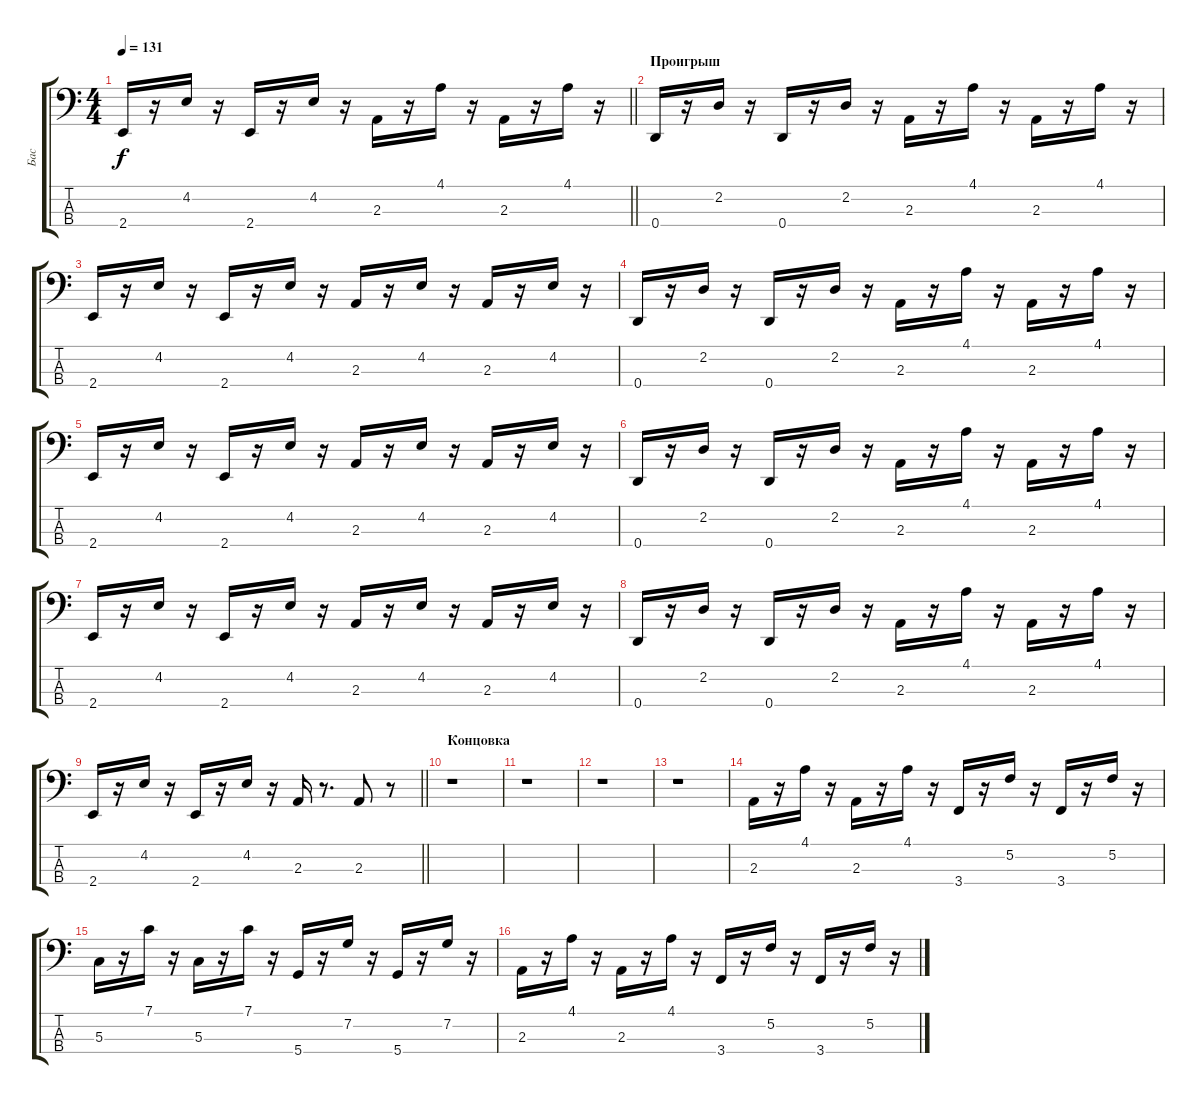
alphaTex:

\track ("Бас" "Бас") {instrument electricbassfinger}
\staff {score tabs}
\tuning (F2 C2 G1 D1) {hide}
\ts (4 4)
\tempo 131
\clef f4
\barLineRight lightlight
\ks c
2.4.16{dy f} r.16 4.2.16 r.16 2.4.16 r.16 4.2.16 r.16 2.3.16 r.16 4.1.16 r.16 2.3.16 r.16 4.1.16 r.16 |
\section ("" "Проигрыш")
0.4.16 r.16 2.2.16 r.16 0.4.16 r.16 2.2.16 r.16 2.3.16 r.16 4.1.16 r.16 2.3.16 r.16 4.1.16 r.16 |
2.4.16 r.16 4.2.16 r.16 2.4.16 r.16 4.2.16 r.16 2.3.16 r.16 4.2.16 r.16 2.3.16 r.16 4.2.16 r.16 |
0.4.16 r.16 2.2.16 r.16 0.4.16 r.16 2.2.16 r.16 2.3.16 r.16 4.1.16 r.16 2.3.16 r.16 4.1.16 r.16 |
2.4.16 r.16 4.2.16 r.16 2.4.16 r.16 4.2.16 r.16 2.3.16 r.16 4.2.16 r.16 2.3.16 r.16 4.2.16 r.16 |
0.4.16 r.16 2.2.16 r.16 0.4.16 r.16 2.2.16 r.16 2.3.16 r.16 4.1.16 r.16 2.3.16 r.16 4.1.16 r.16 |
2.4.16 r.16 4.2.16 r.16 2.4.16 r.16 4.2.16 r.16 2.3.16 r.16 4.2.16 r.16 2.3.16 r.16 4.2.16 r.16 |
0.4.16 r.16 2.2.16 r.16 0.4.16 r.16 2.2.16 r.16 2.3.16 r.16 4.1.16 r.16 2.3.16 r.16 4.1.16 r.16 |
\barLineRight lightlight
2.4.16 r.16 4.2.16 r.16 2.4.16 r.16 4.2.16 r.16 2.3.16 r.8{d} 2.3.8 r.8 |
\section ("" "Концовка")
r.1 |
r.1 |
r.1 |
r.1 |
2.3.16 r.16 4.1.16 r.16 2.3.16 r.16 4.1.16 r.16 3.4.16 r.16 5.2.16 r.16 3.4.16 r.16 5.2.16 r.16 |
5.3.16 r.16 7.1.16 r.16 5.3.16 r.16 7.1.16 r.16 5.4.16 r.16 7.2.16 r.16 5.4.16 r.16 7.2.16 r.16 |
2.3.16 r.16 4.1.16 r.16 2.3.16 r.16 4.1.16 r.16 3.4.16 r.16 5.2.16 r.16 3.4.16 r.16 5.2.16 r.16
